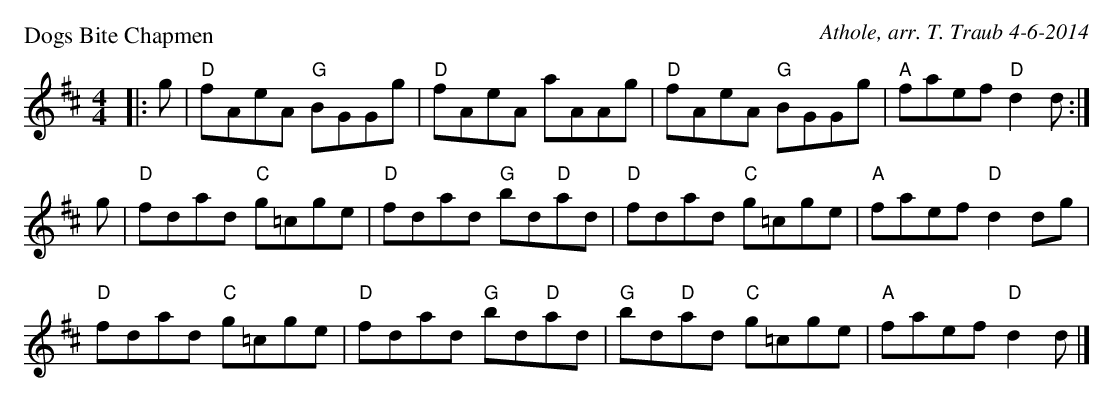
X:1
P: Dogs Bite Chapmen
C: Athole, arr. T. Traub 4-6-2014
M: 4/4
L: 1/8
K: D
|: g|"D"fAeA "G"BGGg|"D"fAeA aAAg|"D"fAeA "G"BGGg|"A"faef "D"d2 d :|
g|"D"fdad "C"g=cge|"D"fdad "G"bd"D"ad|"D"fdad "C"g=cge|"A"faef "D"d2 dg|
"D"fdad "C"g=cge|"D"fdad "G"bd"D"ad|"G"bd"D"ad "C"g=cge|"A"faef "D"d2 d |]
